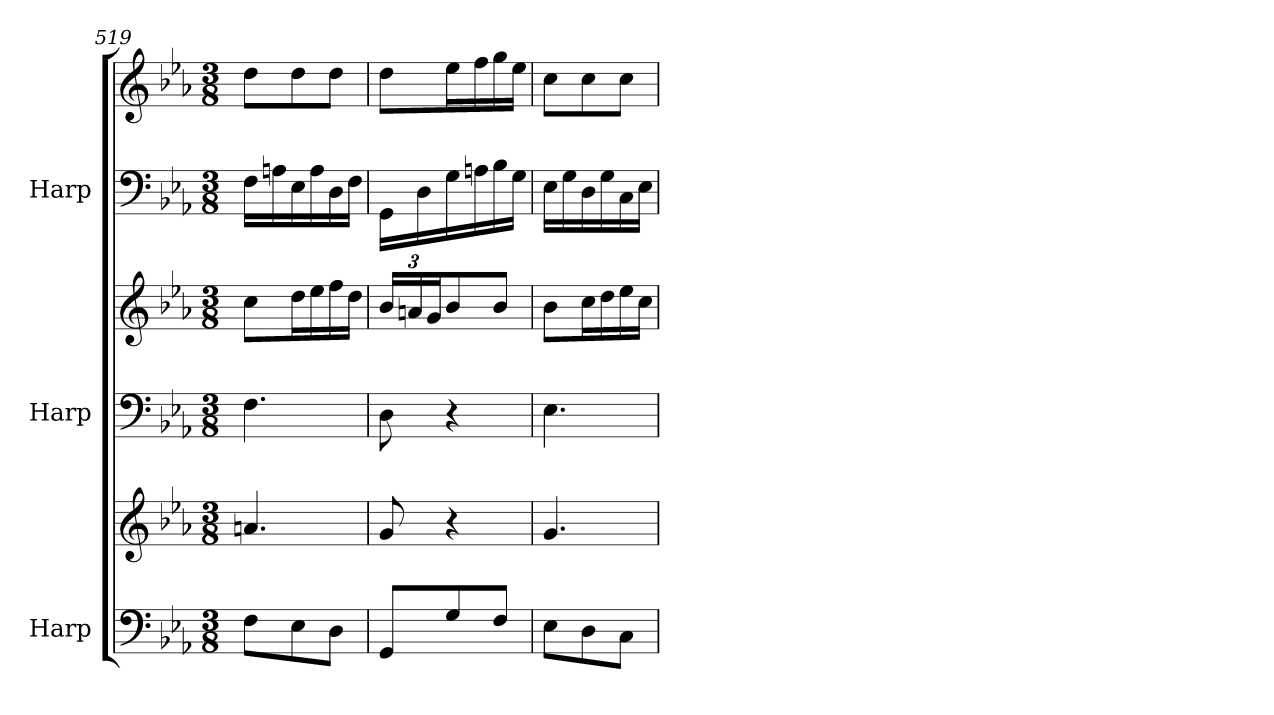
**kern	**kern	**kern	**kern	**kern	**kern
*part3	*part3	*part2	*part2	*part1	*part1
*staff6	*staff5	*staff4	*staff3	*staff2	*staff1
*I"Harp	*	*I"Harp	*	*I"Harp	*
*I'Hp	*	*I'Hp	*	*I'Hp	*
!!LO:PB:g=z
*clefF4	*clefG2	*clefF4	*clefG2	*clefF4	*clefG2
*k[b-e-a-]	*k[b-e-a-]	*k[b-e-a-]	*k[b-e-a-]	*k[b-e-a-]	*k[b-e-a-]
*M3/8	*M3/8	*M3/8	*M3/8	*M3/8	*M3/8
=519	=519	=519	=519	=519	=519
8F\L	4.an/	4.F\	8cc\L	16F\LL	8dd\L
.	.	.	.	16An\	.
8E-\	.	.	16dd\L	16E-\	8dd\
.	.	.	16ee-\	16A\	.
8D\J	.	.	16ff\	16D\	8dd\J
.	.	.	16dd\JJ	16F\JJ	.
=520	=520	=520	=520	=520	=520
*	*	*	*Xbrackettup	*	*
8GG/L	8g/	8D\	24b-/LL	16GG\LL	8dd\L
.	.	.	24an/	.	.
.	.	.	.	16D\	.
.	.	.	24g/J	.	.
8G/	4r	4r	8b-/	16G\	16ee-\L
.	.	.	.	16An\	16ff\
8F/J	.	.	8b-/J	16B-\	16gg\
.	.	.	.	16G\JJ	16ee-\JJ
=521	=521	=521	=521	=521	=521
8E-\L	4.g/	4.E-\	8b-\L	16E-\LL	8cc\L
.	.	.	.	16G\	.
8D\	.	.	16cc\L	16D\	8cc\
.	.	.	16dd\	16G\	.
8C\J	.	.	16ee-\	16C\	8cc\J
.	.	.	16cc\JJ	16E-\JJ	.
=	=	=	=	=	=
*-	*-	*-	*-	*-	*-
